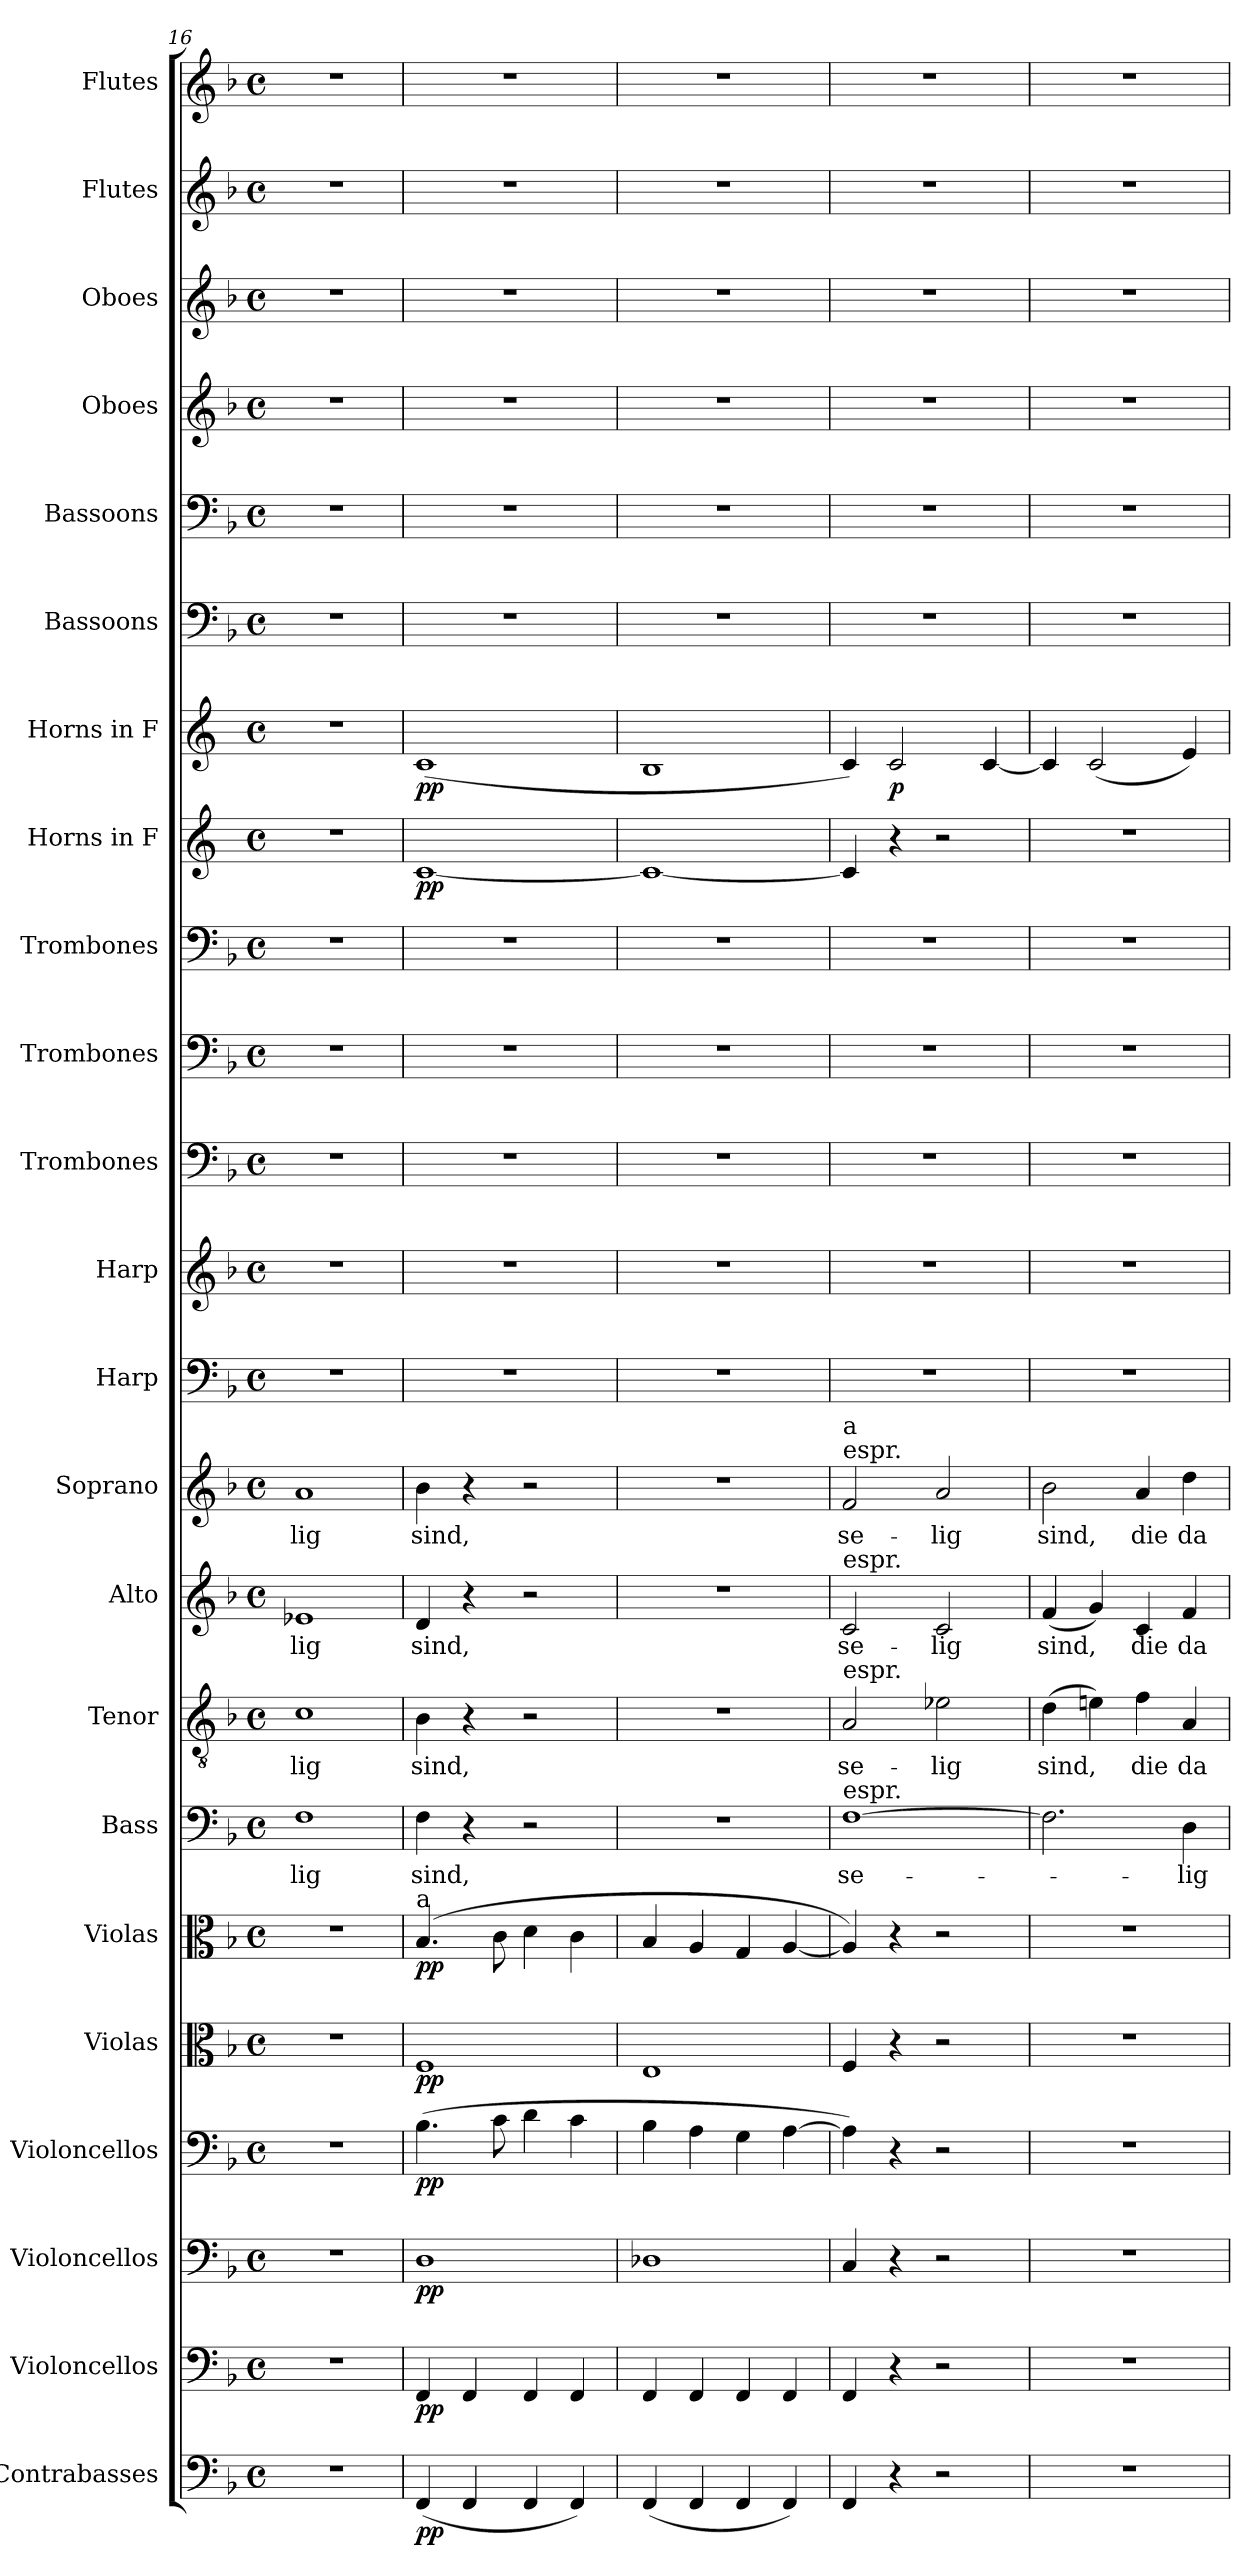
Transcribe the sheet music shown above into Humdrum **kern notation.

**kern	**dynam	**kern	**dynam	**kern	**dynam	**kern	**dynam	**kern	**dynam	**kern	**dynam	**kern	**text	**kern	**text	**kern	**text	**kern	**text	**kern	**kern	**kern	**kern	**kern	**kern	**dynam	**kern	**dynam	**kern	**kern	**kern	**kern	**kern	**kern
*part23	*part23	*part22	*part22	*part21	*part21	*part20	*part20	*part19	*part19	*part18	*part18	*part17	*part17	*part16	*part16	*part15	*part15	*part14	*part14	*part13	*part12	*part11	*part10	*part9	*part8	*part8	*part7	*part7	*part6	*part5	*part4	*part3	*part2	*part1
*staff23	*staff23	*staff22	*staff22	*staff21	*staff21	*staff20	*staff20	*staff19	*staff19	*staff18	*staff18	*staff17	*staff17	*staff16	*staff16	*staff15	*staff15	*staff14	*staff14	*staff13	*staff12	*staff11	*staff10	*staff9	*staff8	*staff8	*staff7	*staff7	*staff6	*staff5	*staff4	*staff3	*staff2	*staff1
*I"Contrabasses	*	*I"Violoncellos	*	*I"Violoncellos	*	*I"Violoncellos	*	*I"Violas	*	*I"Violas	*	*I"Bass	*	*I"Tenor	*	*I"Alto	*	*I"Soprano	*	*I"Harp	*I"Harp	*I"Trombones	*I"Trombones	*I"Trombones	*I"Horns in F	*	*I"Horns in F	*	*I"Bassoons	*I"Bassoons	*I"Oboes	*I"Oboes	*I"Flutes	*I"Flutes
*I'Cb	*	*I'Vc	*	*I'Vc	*	*I'Vc	*	*I'Vla	*	*I'Vla	*	*I'B	*	*I'T	*	*I'A	*	*I'S	*	*I'Hp	*I'Hp	*I'Tbn	*I'Tbn	*I'Tbn	*I'Hn	*	*I'Hn	*	*I'Bsn	*I'Bsn	*I'Ob	*I'Ob	*I'Fl	*I'Fl
*clefF4	*	*clefF4	*	*clefF4	*	*clefF4	*	*clefC3	*	*clefC3	*	*clefF4	*	*clefGv2	*	*clefG2	*	*clefG2	*	*clefF4	*clefG2	*clefF4	*clefF4	*clefF4	*clefG2	*	*clefG2	*	*clefF4	*clefF4	*clefG2	*clefG2	*clefG2	*clefG2
*ITrd7c12	*	*	*	*	*	*	*	*	*	*	*	*	*	*	*	*	*	*	*	*	*	*	*	*	*ITrd4c7	*	*ITrd4c7	*	*	*	*	*	*	*
*k[b-]	*	*k[b-]	*	*k[b-]	*	*k[b-]	*	*k[b-]	*	*k[b-]	*	*k[b-]	*	*k[b-]	*	*k[b-]	*	*k[b-]	*	*k[b-]	*k[b-]	*k[b-]	*k[b-]	*k[b-]	*k[b-]	*	*k[b-]	*	*k[b-]	*k[b-]	*k[b-]	*k[b-]	*k[b-]	*k[b-]
*M4/4	*	*M4/4	*	*M4/4	*	*M4/4	*	*M4/4	*	*M4/4	*	*M4/4	*	*M4/4	*	*M4/4	*	*M4/4	*	*M4/4	*M4/4	*M4/4	*M4/4	*M4/4	*M4/4	*	*M4/4	*	*M4/4	*M4/4	*M4/4	*M4/4	*M4/4	*M4/4
*met(c)	*	*met(c)	*	*met(c)	*	*met(c)	*	*met(c)	*	*met(c)	*	*met(c)	*	*met(c)	*	*met(c)	*	*met(c)	*	*met(c)	*met(c)	*met(c)	*met(c)	*met(c)	*met(c)	*	*met(c)	*	*met(c)	*met(c)	*met(c)	*met(c)	*met(c)	*met(c)
=16	=16	=16	=16	=16	=16	=16	=16	=16	=16	=16	=16	=16	=16	=16	=16	=16	=16	=16	=16	=16	=16	=16	=16	=16	=16	=16	=16	=16	=16	=16	=16	=16	=16	=16
1r	.	1r	.	1r	.	1r	.	1r	.	1r	.	1F	-lig	1c	-lig	1e-X	-lig	1a	-lig	1r	1r	1r	1r	1r	1r	.	1r	.	1r	1r	1r	1r	1r	1r
=17	=17	=17	=17	=17	=17	=17	=17	=17	=17	=17	=17	=17	=17	=17	=17	=17	=17	=17	=17	=17	=17	=17	=17	=17	=17	=17	=17	=17	=17	=17	=17	=17	=17	=17
!	!	!	!	!	!	!	!	!	!	!LO:TX:a:t=a	!	!	!	!	!	!	!	!	!	!	!	!	!	!	!	!	!	!	!	!	!	!	!	!
!	!LO:DY:b	!	!LO:DY:b	!	!LO:DY:b	!	!LO:DY:b	!	!LO:DY:b	!	!LO:DY:b	!	!	!	!	!	!	!	!	!	!	!	!	!	!	!LO:DY:b	!	!LO:DY:b	!	!	!	!	!	!
(4FFF/	pp	4FF/	pp	1D	pp	(4.B-\	pp	1F	pp	(4.B-/	pp	4F\	sind,	4B-\	sind,	4d/	sind,	4b-\	sind,	1r	1r	1r	1r	1r	[1F	pp	(1F	pp	1r	1r	1r	1r	1r	1r
4FFF/	.	4FF/	.	.	.	.	.	.	.	.	.	4r	.	4r	.	4r	.	4r	.	.	.	.	.	.	.	.	.	.	.	.	.	.	.	.
.	.	.	.	.	.	8c\	.	.	.	8c\	.	.	.	.	.	.	.	.	.	.	.	.	.	.	.	.	.	.	.	.	.	.	.	.
4FFF/	.	4FF/	.	.	.	4d\	.	.	.	4d\	.	2r	.	2r	.	2r	.	2r	.	.	.	.	.	.	.	.	.	.	.	.	.	.	.	.
4FFF/)	.	4FF/	.	.	.	4c\	.	.	.	4c\	.	.	.	.	.	.	.	.	.	.	.	.	.	.	.	.	.	.	.	.	.	.	.	.
=18	=18	=18	=18	=18	=18	=18	=18	=18	=18	=18	=18	=18	=18	=18	=18	=18	=18	=18	=18	=18	=18	=18	=18	=18	=18	=18	=18	=18	=18	=18	=18	=18	=18	=18
(4FFF/	.	4FF/	.	1D-X	.	4B-\	.	1E	.	4B-/	.	1r	.	1r	.	1r	.	1r	.	1r	1r	1r	1r	1r	1F_	.	1E	.	1r	1r	1r	1r	1r	1r
4FFF/	.	4FF/	.	.	.	4A\	.	.	.	4A/	.	.	.	.	.	.	.	.	.	.	.	.	.	.	.	.	.	.	.	.	.	.	.	.
4FFF/	.	4FF/	.	.	.	4G\	.	.	.	4G/	.	.	.	.	.	.	.	.	.	.	.	.	.	.	.	.	.	.	.	.	.	.	.	.
4FFF/)	.	4FF/	.	.	.	[4A\	.	.	.	[4A/	.	.	.	.	.	.	.	.	.	.	.	.	.	.	.	.	.	.	.	.	.	.	.	.
=19	=19	=19	=19	=19	=19	=19	=19	=19	=19	=19	=19	=19	=19	=19	=19	=19	=19	=19	=19	=19	=19	=19	=19	=19	=19	=19	=19	=19	=19	=19	=19	=19	=19	=19
!	!	!	!	!	!	!	!	!	!	!	!	!	!	!	!	!	!	!LO:TX:a:t=espr.	!	!	!	!	!	!	!	!	!	!	!	!	!	!	!	!
!	!	!	!	!	!	!	!	!	!	!	!	!	!	!	!	!	!	!LO:TX:a:t=a	!	!	!	!	!	!	!	!	!	!	!	!	!	!	!	!
!	!	!	!	!	!	!	!	!	!	!	!	!	!	!	!	!LO:TX:a:t=espr.	!	!	!	!	!	!	!	!	!	!	!	!	!	!	!	!	!	!
!	!	!	!	!	!	!	!	!	!	!	!	!	!	!LO:TX:a:t=espr.	!	!	!	!	!	!	!	!	!	!	!	!	!	!	!	!	!	!	!	!
!	!	!	!	!	!	!	!	!	!	!	!	!LO:TX:a:t=espr.	!	!	!	!	!	!	!	!	!	!	!	!	!	!	!	!	!	!	!	!	!	!
4FFF/	.	4FF/	.	4C/	.	4A\])	.	4F/	.	4A/])	.	[1F	se-	2A/	se-	2c/	se-	2f/	se-	1r	1r	1r	1r	1r	4F/]	.	4F/)	.	1r	1r	1r	1r	1r	1r
!	!	!	!	!	!	!	!	!	!	!	!	!	!	!	!	!	!	!	!	!	!	!	!	!	!	!	!	!LO:DY:b	!	!	!	!	!	!
4r	.	4r	.	4r	.	4r	.	4r	.	4r	.	.	.	.	.	.	.	.	.	.	.	.	.	.	4r	.	2F/	p	.	.	.	.	.	.
2r	.	2r	.	2r	.	2r	.	2r	.	2r	.	.	.	2e-X\	-lig	2c/	-lig	2a/	-lig	.	.	.	.	.	2r	.	.	.	.	.	.	.	.	.
.	.	.	.	.	.	.	.	.	.	.	.	.	.	.	.	.	.	.	.	.	.	.	.	.	.	.	[4F/	.	.	.	.	.	.	.
=20	=20	=20	=20	=20	=20	=20	=20	=20	=20	=20	=20	=20	=20	=20	=20	=20	=20	=20	=20	=20	=20	=20	=20	=20	=20	=20	=20	=20	=20	=20	=20	=20	=20	=20
1r	.	1r	.	1r	.	1r	.	1r	.	1r	.	2.F\]	.	(4d\	sind,	(4f/	sind,	2b-\	sind,	1r	1r	1r	1r	1r	1r	.	4F/]	.	1r	1r	1r	1r	1r	1r
.	.	.	.	.	.	.	.	.	.	.	.	.	.	4en\)	.	4g/)	.	.	.	.	.	.	.	.	.	.	(2F/	.	.	.	.	.	.	.
.	.	.	.	.	.	.	.	.	.	.	.	.	.	4f\	die	4c/	die	4a/	die	.	.	.	.	.	.	.	.	.	.	.	.	.	.	.
.	.	.	.	.	.	.	.	.	.	.	.	4D\	-lig	4A/	da	4f/	da	4dd\	da	.	.	.	.	.	.	.	4A/)	.	.	.	.	.	.	.
=	=	=	=	=	=	=	=	=	=	=	=	=	=	=	=	=	=	=	=	=	=	=	=	=	=	=	=	=	=	=	=	=	=	=
*-	*-	*-	*-	*-	*-	*-	*-	*-	*-	*-	*-	*-	*-	*-	*-	*-	*-	*-	*-	*-	*-	*-	*-	*-	*-	*-	*-	*-	*-	*-	*-	*-	*-	*-
